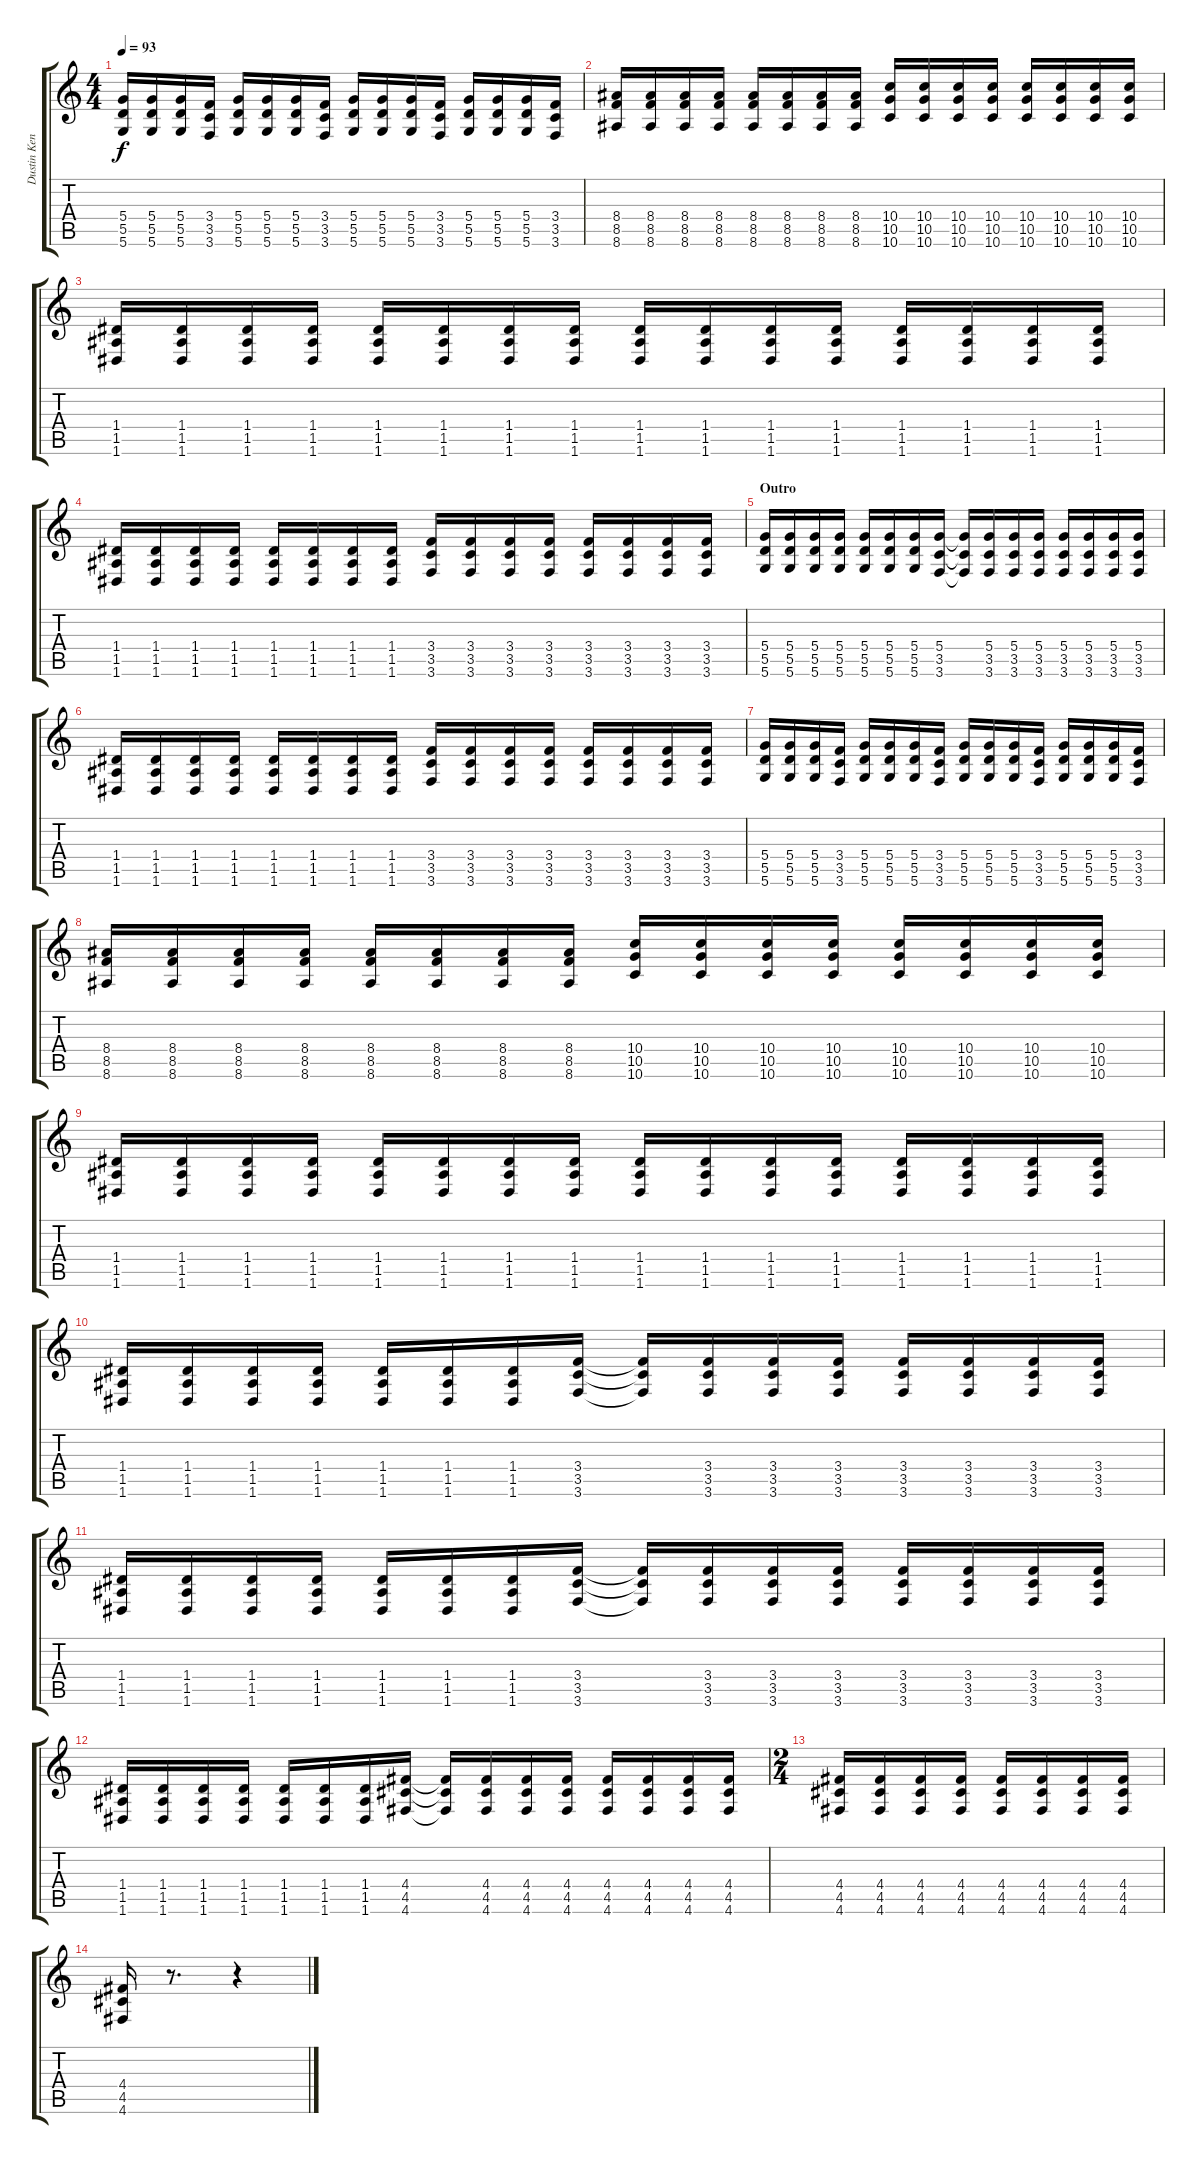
\track ("Dustin Kensrue" "Dustin Ken") {instrument distortionguitar}
\staff {score tabs}
\tuning (E4 B3 G3 D3 A2 D2) {hide}
\ts (4 4)
\tempo 93
\clef g2
\ks c
(5.4 5.5 5.6).16{dy f} (5.4 5.5 5.6).16 (5.4 5.5 5.6).16 (3.4 3.5 3.6).16 (5.4 5.5 5.6).16 (5.4 5.5 5.6).16 (5.4 5.5 5.6).16 (3.4 3.5 3.6).16 (5.4 5.5 5.6).16 (5.4 5.5 5.6).16 (5.4 5.5 5.6).16 (3.4 3.5 3.6).16 (5.4 5.5 5.6).16 (5.4 5.5 5.6).16 (5.4 5.5 5.6).16 (3.4 3.5 3.6).16 |
(8.4 8.5 8.6).16 (8.4 8.5 8.6).16 (8.4 8.5 8.6).16 (8.4 8.5 8.6).16 (8.4 8.5 8.6).16 (8.4 8.5 8.6).16 (8.4 8.5 8.6).16 (8.4 8.5 8.6).16 (10.4 10.5 10.6).16 (10.4 10.5 10.6).16 (10.4 10.5 10.6).16 (10.4 10.5 10.6).16 (10.4 10.5 10.6).16 (10.4 10.5 10.6).16 (10.4 10.5 10.6).16 (10.4 10.5 10.6).16 |
(1.4 1.5 1.6).16 (1.4 1.5 1.6).16 (1.4 1.5 1.6).16 (1.4 1.5 1.6).16 (1.4 1.5 1.6).16 (1.4 1.5 1.6).16 (1.4 1.5 1.6).16 (1.4 1.5 1.6).16 (1.4 1.5 1.6).16 (1.4 1.5 1.6).16 (1.4 1.5 1.6).16 (1.4 1.5 1.6).16 (1.4 1.5 1.6).16 (1.4 1.5 1.6).16 (1.4 1.5 1.6).16 (1.4 1.5 1.6).16 |
(1.4 1.5 1.6).16 (1.4 1.5 1.6).16 (1.4 1.5 1.6).16 (1.4 1.5 1.6).16 (1.4 1.5 1.6).16 (1.4 1.5 1.6).16 (1.4 1.5 1.6).16 (1.4 1.5 1.6).16 (3.4 3.5 3.6).16 (3.4 3.5 3.6).16 (3.4 3.5 3.6).16 (3.4 3.5 3.6).16 (3.4 3.5 3.6).16 (3.4 3.5 3.6).16 (3.4 3.5 3.6).16 (3.4 3.5 3.6).16 |
\section ("" "Outro")
(5.4 5.5 5.6).16 (5.4 5.5 5.6).16 (5.4 5.5 5.6).16 (5.4 5.5 5.6).16 (5.4 5.5 5.6).16 (5.4 5.5 5.6).16 (5.4 5.5 5.6).16 (5.4 3.5 3.6).16 (5.4{t} 3.5{t} 3.6{t}).16 (5.4 3.5 3.6).16 (5.4 3.5 3.6).16 (5.4 3.5 3.6).16 (5.4 3.5 3.6).16 (5.4 3.5 3.6).16 (5.4 3.5 3.6).16 (5.4 3.5 3.6).16 |
(1.4 1.5 1.6).16 (1.4 1.5 1.6).16 (1.4 1.5 1.6).16 (1.4 1.5 1.6).16 (1.4 1.5 1.6).16 (1.4 1.5 1.6).16 (1.4 1.5 1.6).16 (1.4 1.5 1.6).16 (3.4 3.5 3.6).16 (3.4 3.5 3.6).16 (3.4 3.5 3.6).16 (3.4 3.5 3.6).16 (3.4 3.5 3.6).16 (3.4 3.5 3.6).16 (3.4 3.5 3.6).16 (3.4 3.5 3.6).16 |
(5.4 5.5 5.6).16 (5.4 5.5 5.6).16 (5.4 5.5 5.6).16 (3.4 3.5 3.6).16 (5.4 5.5 5.6).16 (5.4 5.5 5.6).16 (5.4 5.5 5.6).16 (3.4 3.5 3.6).16 (5.4 5.5 5.6).16 (5.4 5.5 5.6).16 (5.4 5.5 5.6).16 (3.4 3.5 3.6).16 (5.4 5.5 5.6).16 (5.4 5.5 5.6).16 (5.4 5.5 5.6).16 (3.4 3.5 3.6).16 |
(8.4 8.5 8.6).16 (8.4 8.5 8.6).16 (8.4 8.5 8.6).16 (8.4 8.5 8.6).16 (8.4 8.5 8.6).16 (8.4 8.5 8.6).16 (8.4 8.5 8.6).16 (8.4 8.5 8.6).16 (10.4 10.5 10.6).16 (10.4 10.5 10.6).16 (10.4 10.5 10.6).16 (10.4 10.5 10.6).16 (10.4 10.5 10.6).16 (10.4 10.5 10.6).16 (10.4 10.5 10.6).16 (10.4 10.5 10.6).16 |
(1.4 1.5 1.6).16 (1.4 1.5 1.6).16 (1.4 1.5 1.6).16 (1.4 1.5 1.6).16 (1.4 1.5 1.6).16 (1.4 1.5 1.6).16 (1.4 1.5 1.6).16 (1.4 1.5 1.6).16 (1.4 1.5 1.6).16 (1.4 1.5 1.6).16 (1.4 1.5 1.6).16 (1.4 1.5 1.6).16 (1.4 1.5 1.6).16 (1.4 1.5 1.6).16 (1.4 1.5 1.6).16 (1.4 1.5 1.6).16 |
(1.4 1.5 1.6).16 (1.4 1.5 1.6).16 (1.4 1.5 1.6).16 (1.4 1.5 1.6).16 (1.4 1.5 1.6).16 (1.4 1.5 1.6).16 (1.4 1.5 1.6).16 (3.4 3.5 3.6).16 (3.4{t} 3.5{t} 3.6{t}).16 (3.4 3.5 3.6).16 (3.4 3.5 3.6).16 (3.4 3.5 3.6).16 (3.4 3.5 3.6).16 (3.4 3.5 3.6).16 (3.4 3.5 3.6).16 (3.4 3.5 3.6).16 |
(1.4 1.5 1.6).16 (1.4 1.5 1.6).16 (1.4 1.5 1.6).16 (1.4 1.5 1.6).16 (1.4 1.5 1.6).16 (1.4 1.5 1.6).16 (1.4 1.5 1.6).16 (3.4 3.5 3.6).16 (3.4{t} 3.5{t} 3.6{t}).16 (3.4 3.5 3.6).16 (3.4 3.5 3.6).16 (3.4 3.5 3.6).16 (3.4 3.5 3.6).16 (3.4 3.5 3.6).16 (3.4 3.5 3.6).16 (3.4 3.5 3.6).16 |
(1.4 1.5 1.6).16 (1.4 1.5 1.6).16 (1.4 1.5 1.6).16 (1.4 1.5 1.6).16 (1.4 1.5 1.6).16 (1.4 1.5 1.6).16 (1.4 1.5 1.6).16 (4.4 4.5 4.6).16 (4.4{t} 4.5{t} 4.6{t}).16 (4.4 4.5 4.6).16 (4.4 4.5 4.6).16 (4.4 4.5 4.6).16 (4.4 4.5 4.6).16 (4.4 4.5 4.6).16 (4.4 4.5 4.6).16 (4.4 4.5 4.6).16 |
\ts (2 4)
(4.4 4.5 4.6).16 (4.4 4.5 4.6).16 (4.4 4.5 4.6).16 (4.4 4.5 4.6).16 (4.4 4.5 4.6).16 (4.4 4.5 4.6).16 (4.4 4.5 4.6).16 (4.4 4.5 4.6).16 |
(4.4 4.5 4.6).16 r.8{d} r.4
